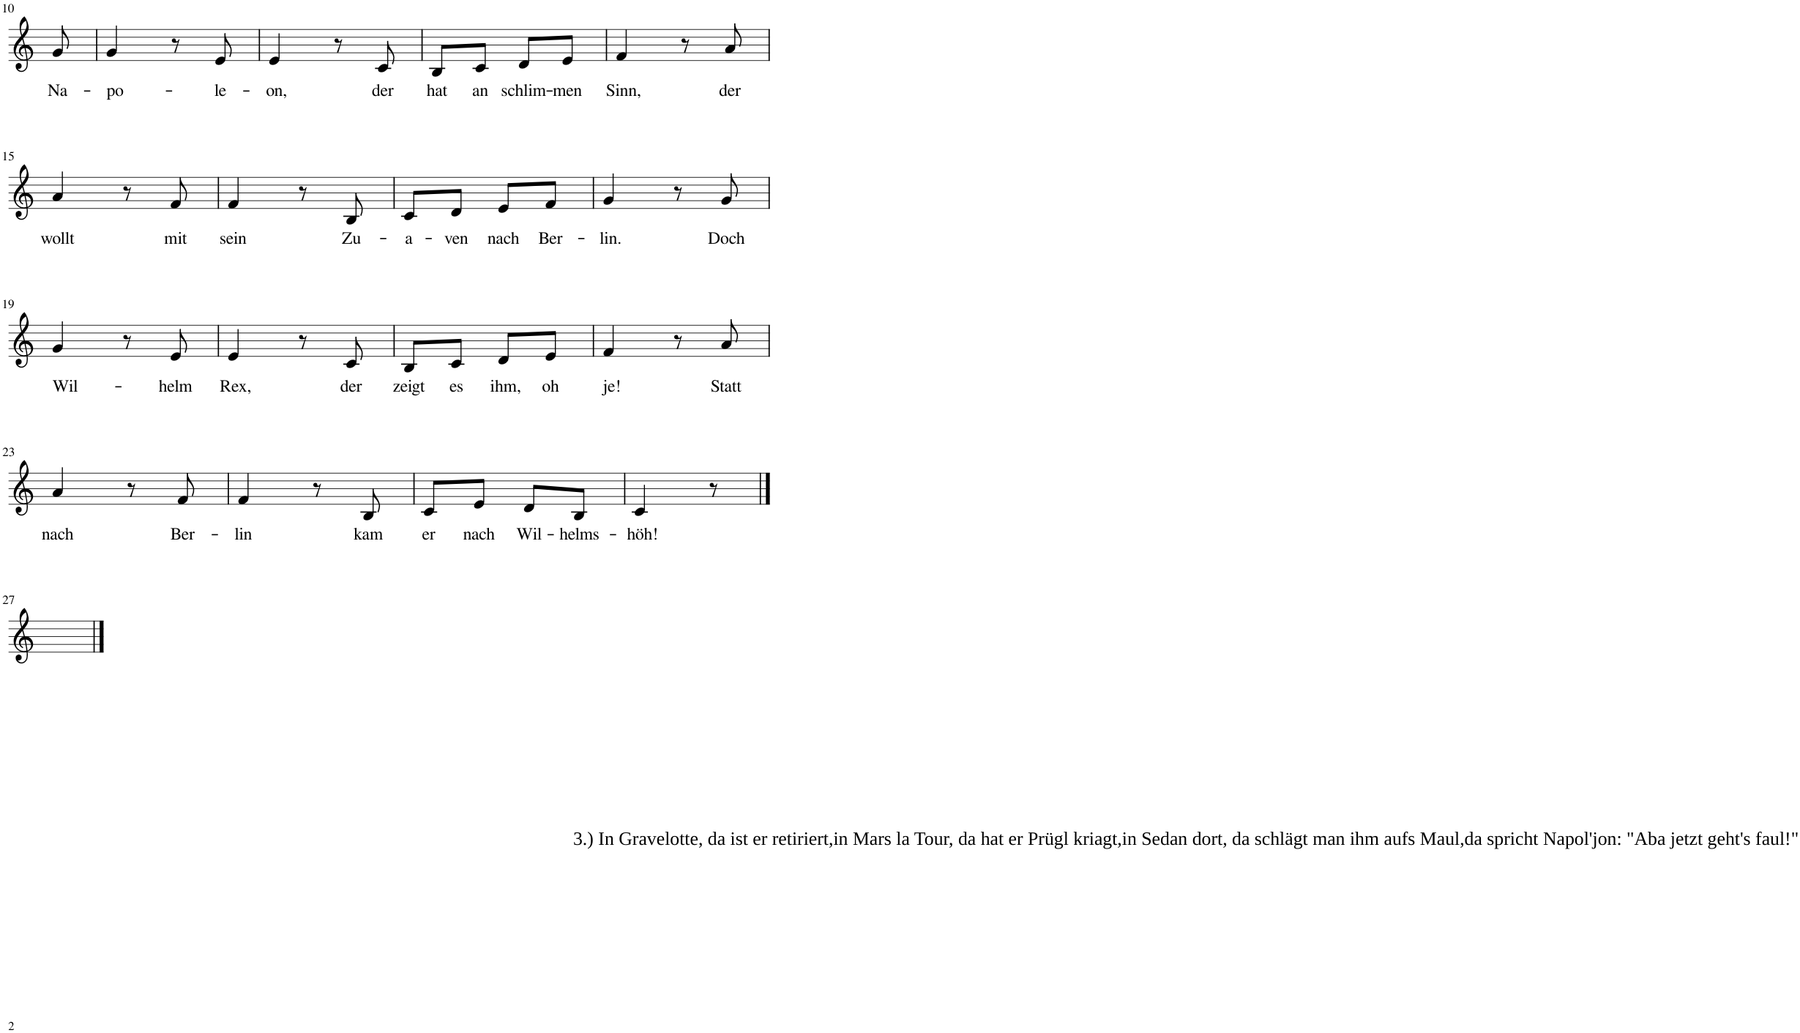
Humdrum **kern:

**kern	**text
*part1	*part1
*staff1	*staff1
*I"Midi_1	*
!!LO:PB:g=z
*clefG2	*
*k[]	*
*M2/4	*
=10	=10
!	!LO:LY:b
8g/	Na-
=11	=11
!	!LO:LY:b
4g/	-po-
8r	.
!	!LO:LY:b
8e/	-le-
=12	=12
!	!LO:LY:b
4e/	-on,
8r	.
!	!LO:LY:b
8c/	der
=13	=13
!	!LO:LY:b
8B/L	hat
!	!LO:LY:b
8c/J	an
!	!LO:LY:b
8d/L	schlim-
!	!LO:LY:b
8e/J	-men
=14	=14
!	!LO:LY:b
4f/	Sinn,
8r	.
!	!LO:LY:b
8a/	der
!!LO:LB:g=z
=15	=15
!	!LO:LY:b
4a/	wollt
8r	.
!	!LO:LY:b
8f/	mit
=16	=16
!	!LO:LY:b
4f/	sein
8r	.
!	!LO:LY:b
8B/	Zu-
=17	=17
!	!LO:LY:b
8c/L	-a-
!	!LO:LY:b
8d/J	-ven
!	!LO:LY:b
8e/L	nach
!	!LO:LY:b
8f/J	Ber-
=18	=18
!	!LO:LY:b
4g/	-lin.
8r	.
!	!LO:LY:b
8g/	Doch
!!LO:LB:g=z
=19	=19
!	!LO:LY:b
4g/	Wil-
8r	.
!	!LO:LY:b
8e/	-helm
=20	=20
!	!LO:LY:b
4e/	Rex,
8r	.
!	!LO:LY:b
8c/	der
=21	=21
!	!LO:LY:b
8B/L	zeigt
!	!LO:LY:b
8c/J	es
!	!LO:LY:b
8d/L	ihm,
!	!LO:LY:b
8e/J	oh
=22	=22
!	!LO:LY:b
4f/	je!
8r	.
!	!LO:LY:b
8a/	Statt
!!LO:LB:g=z
=23	=23
!	!LO:LY:b
4a/	nach
8r	.
!	!LO:LY:b
8f/	Ber-
=24	=24
!	!LO:LY:b
4f/	-lin
8r	.
!	!LO:LY:b
8B/	kam
=25	=25
!	!LO:LY:b
8c/L	er
!	!LO:LY:b
8e/J	nach
!	!LO:LY:b
8d/L	Wil-
!LO:TX:b:t=3.) In Gravelotte, da ist er retiriert,in Mars la Tour, da hat er Prügl kriagt,in Sedan dort, da schlägt man ihm aufs Maul,da spricht Napol'jon&colon; "Aba jetzt geht's faul!"	!
!	!LO:LY:b
8B/J	-helms-
=26	=26
!	!LO:LY:b
4c/	-höh!
8r	.
!!LO:LB:g=z
==27	==27
2ryy	.
==	==
*-	*-
